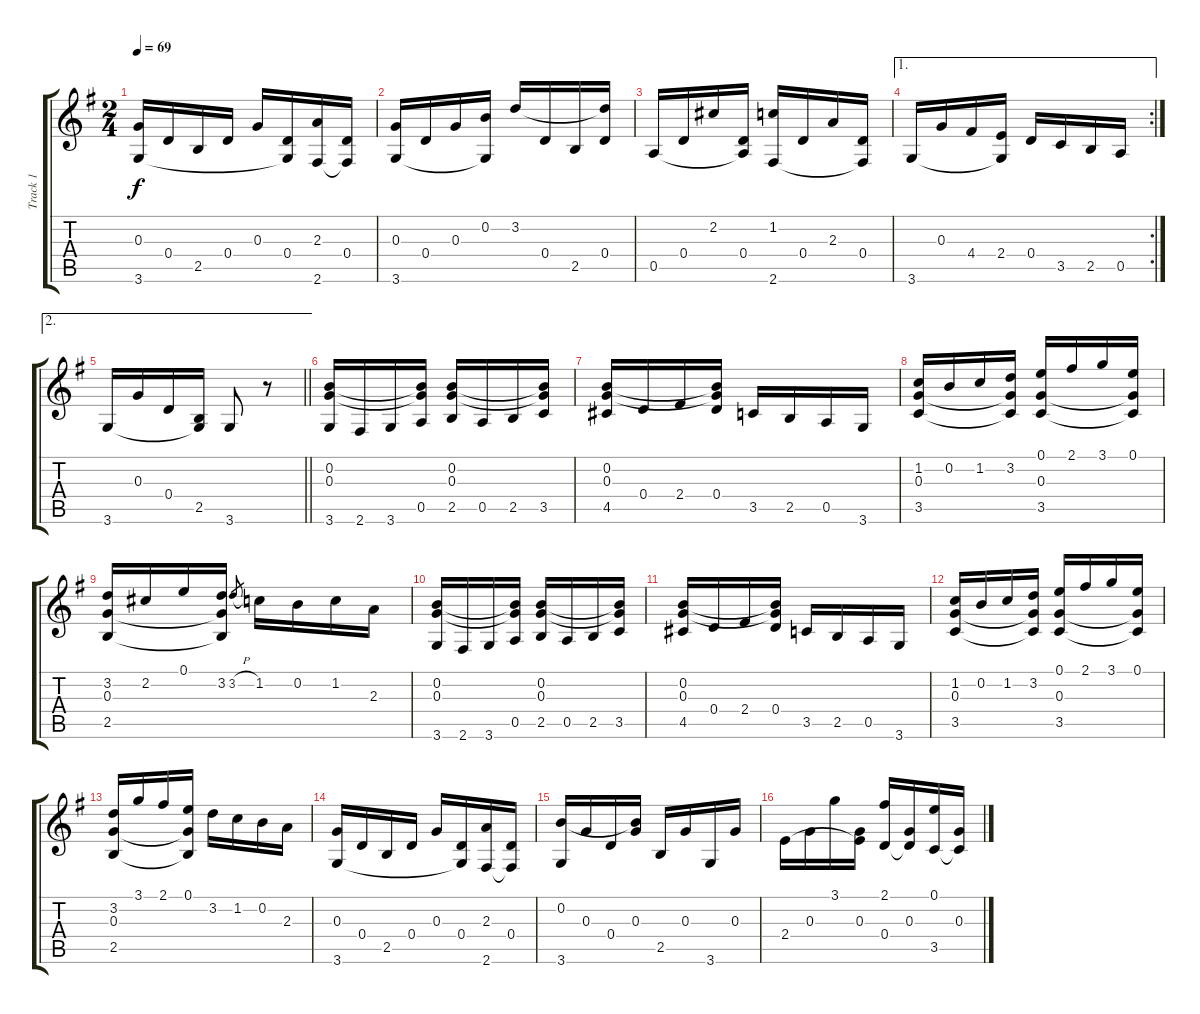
\track ("Track 1" "Track 1") {instrument acousticguitarnylon}
\staff {score tabs}
\tuning (E4 B3 G3 D3 A2 E2) {hide}
\ts (2 4)
\tempo 69
\clef g2
\ks g
(0.3 3.6).16{dy f} 0.4.16 2.5.16 0.4.16 0.3.16 (0.4 3.6{t}).16 (2.3 2.6).16 (0.4 2.6{t}).16 |
(0.3 3.6).16 0.4.16 0.3.16 (0.2 3.6{t}).16 3.2.16 0.4.16 2.5.16 (3.2{t} 0.4).16 |
0.5.16 0.4.16 2.2.16 (0.4 0.5{t}).16 (1.2 2.6).16 0.4.16 2.3.16 (0.4 2.6{t}).16 |
\ae 1
\rc 2
3.6.16 0.3.16 4.4.16 (2.4 3.6{t}).16 0.4.16 3.5.16 2.5.16 0.5.16 |
\ae 2
\barLineRight lightlight
3.6.16 0.3.16 0.4.16 (2.5 3.6{t}).16 3.6.8 r.8 |
(0.2 0.3 3.6).16 2.6.16 3.6.16 (0.2{t} 0.3{t} 0.5).16 (0.2 0.3 2.5).16 0.5.16 2.5.16 (0.2{t} 0.3{t} 3.5).16 |
(0.2 0.3 4.5).16 0.4.16 2.4.16 (0.2{t} 0.3{t} 0.4).16 3.5.16 2.5.16 0.5.16 3.6.16 |
(1.2 0.3 3.5).16 0.2.16 1.2.16 (3.2 0.3{t} 3.5{t}).16 (0.1 0.3 3.5).16 2.1.16 3.1.16 (0.1 0.3{t} 3.5{t}).16 |
(3.2 0.3 2.5).16 2.2.16 0.1.16 (3.2 0.3{t} 2.5{t}).16 3.2{h}.8{gr} 1.2.16 0.2.16 1.2.16 2.3.16 |
(0.2 0.3 3.6).16 2.6.16 3.6.16 (0.2{t} 0.3{t} 0.5).16 (0.2 0.3 2.5).16 0.5.16 2.5.16 (0.2{t} 0.3{t} 3.5).16 |
(0.2 0.3 4.5).16 0.4.16 2.4.16 (0.2{t} 0.3{t} 0.4).16 3.5.16 2.5.16 0.5.16 3.6.16 |
(1.2 0.3 3.5).16 0.2.16 1.2.16 (3.2 0.3{t} 3.5{t}).16 (0.1 0.3 3.5).16 2.1.16 3.1.16 (0.1 0.3{t} 3.5{t}).16 |
(3.2 0.3 2.5).16 3.1.16 2.1.16 (0.1 0.3{t} 2.5{t}).16 3.2.16 1.2.16 0.2.16 2.3.16 |
(0.3 3.6).16 0.4.16 2.5.16 0.4.16 0.3.16 (0.4 3.6{t}).16 (2.3 2.6).16 (0.4 2.6{t}).16 |
(0.2 3.6).16 0.3.16 0.4.16 (0.2{t} 0.3).16 2.5.16 0.3.16 3.6.16 0.3.16 |
2.4.16 0.3.16 3.1.16 (0.3 2.4{t}).16 (2.1 0.4).16 (0.3 0.4{t}).16 (0.1 3.5).16 (0.3 3.5{t}).16
